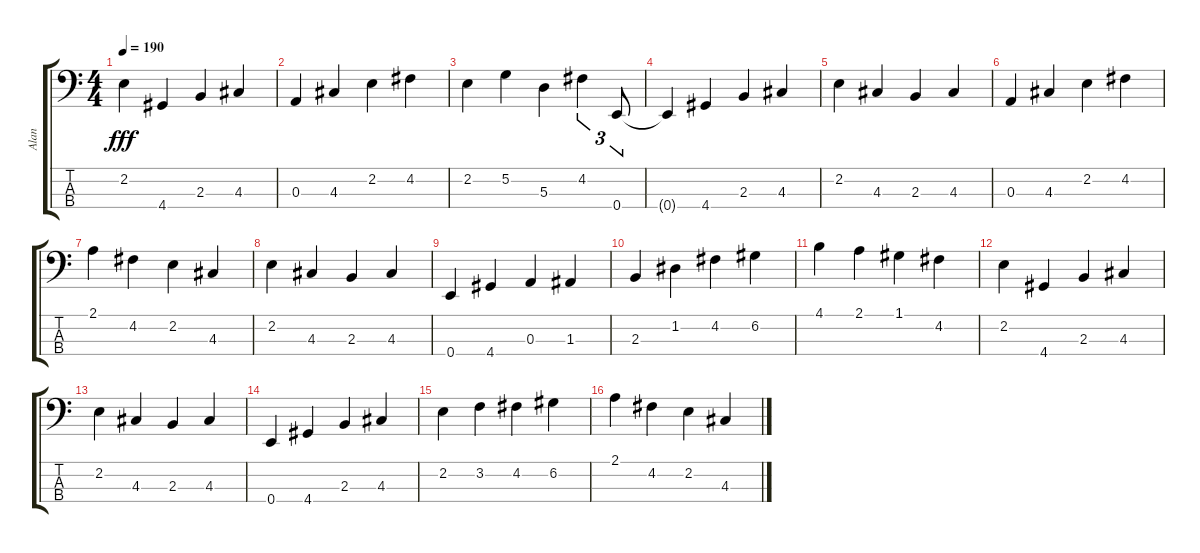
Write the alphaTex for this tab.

\track ("Alan" "Alan") {instrument electricbassfinger}
\staff {score tabs}
\tuning (G2 D2 A1 E1) {hide}
\ts (4 4)
\tempo 190
\clef f4
\ks c
2.2{t}.4{dy fff} 4.4.4 2.3.4 4.3.4 |
0.3.4 4.3.4 2.2.4 4.2.4 |
2.2.4 5.2.4 5.3.4 4.2.4{tu (3 2)} 0.4.8{tu (3 2)} |
0.4{t}.4 4.4.4 2.3.4 4.3.4 |
2.2.4 4.3.4 2.3.4 4.3.4 |
0.3.4 4.3.4 2.2.4 4.2.4 |
2.1.4 4.2.4 2.2.4 4.3.4 |
2.2.4 4.3.4 2.3.4 4.3.4 |
0.4.4 4.4.4 0.3.4 1.3.4 |
2.3.4 1.2.4 4.2.4 6.2.4 |
4.1.4 2.1.4 1.1.4 4.2.4 |
2.2.4 4.4.4 2.3.4 4.3.4 |
2.2.4 4.3.4 2.3.4 4.3.4 |
0.4.4 4.4.4 2.3.4 4.3.4 |
2.2.4 3.2.4 4.2.4 6.2.4 |
2.1.4 4.2.4 2.2.4 4.3.4
